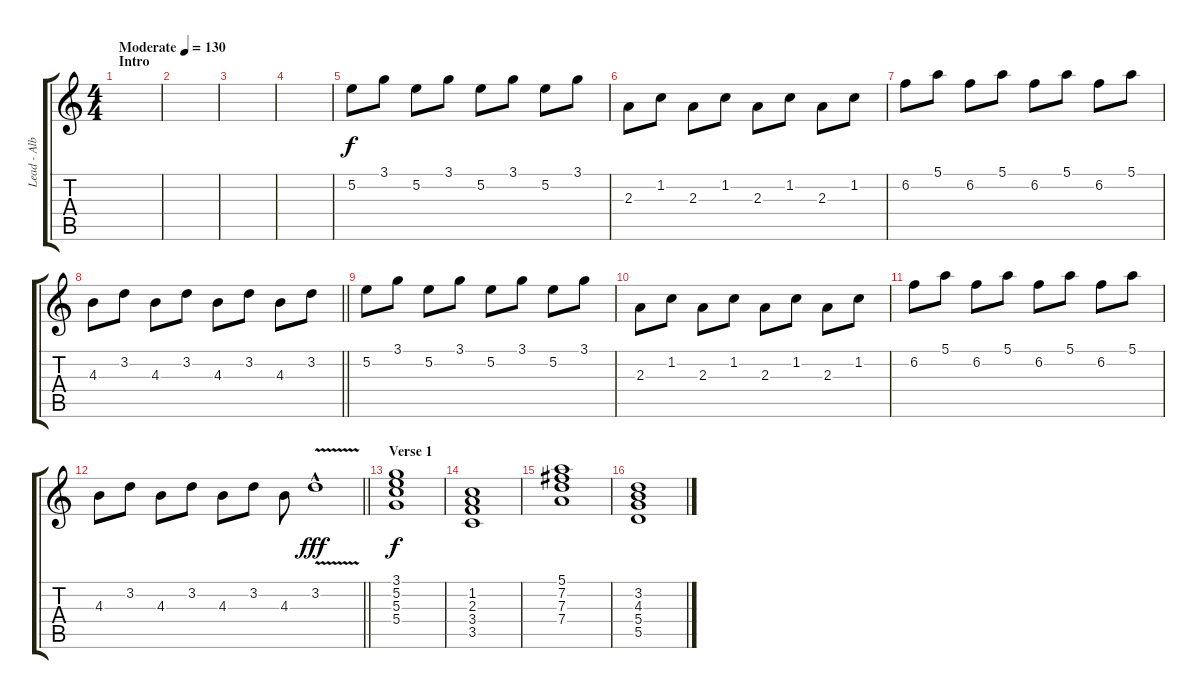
\track ("Lead - Albert" "Lead - Alb") {instrument distortionguitar}
\staff {score tabs}
\tuning (E4 B3 G3 D3 A2 E2) {hide}
\ts (4 4)
\section ("" "Intro")
\tempo (130 "Moderate")
\clef g2
\ks c
|
|
|
|
5.2.8 3.1.8 5.2.8 3.1.8 5.2.8 3.1.8 5.2.8 3.1.8 |
2.3.8 1.2.8 2.3.8 1.2.8 2.3.8 1.2.8 2.3.8 1.2.8 |
6.2.8 5.1.8 6.2.8 5.1.8 6.2.8 5.1.8 6.2.8 5.1.8 |
\barLineRight lightlight
4.3.8 3.2.8 4.3.8 3.2.8 4.3.8 3.2.8 4.3.8 3.2.8 |
5.2.8 3.1.8 5.2.8 3.1.8 5.2.8 3.1.8 5.2.8 3.1.8 |
2.3.8 1.2.8 2.3.8 1.2.8 2.3.8 1.2.8 2.3.8 1.2.8 |
6.2.8 5.1.8 6.2.8 5.1.8 6.2.8 5.1.8 6.2.8 5.1.8 |
\barLineRight lightlight
4.3.8 3.2.8 4.3.8 3.2.8 4.3.8 3.2.8 4.3.8 3.2{v hac}.1{dy fff} |
\section ("" "Verse 1")
(3.1 5.2 5.3 5.4).1{dy f} |
(1.2 2.3 3.4 3.5).1 |
(5.1 7.2 7.3 7.4).1 |
(3.2 4.3 5.4 5.5).1
